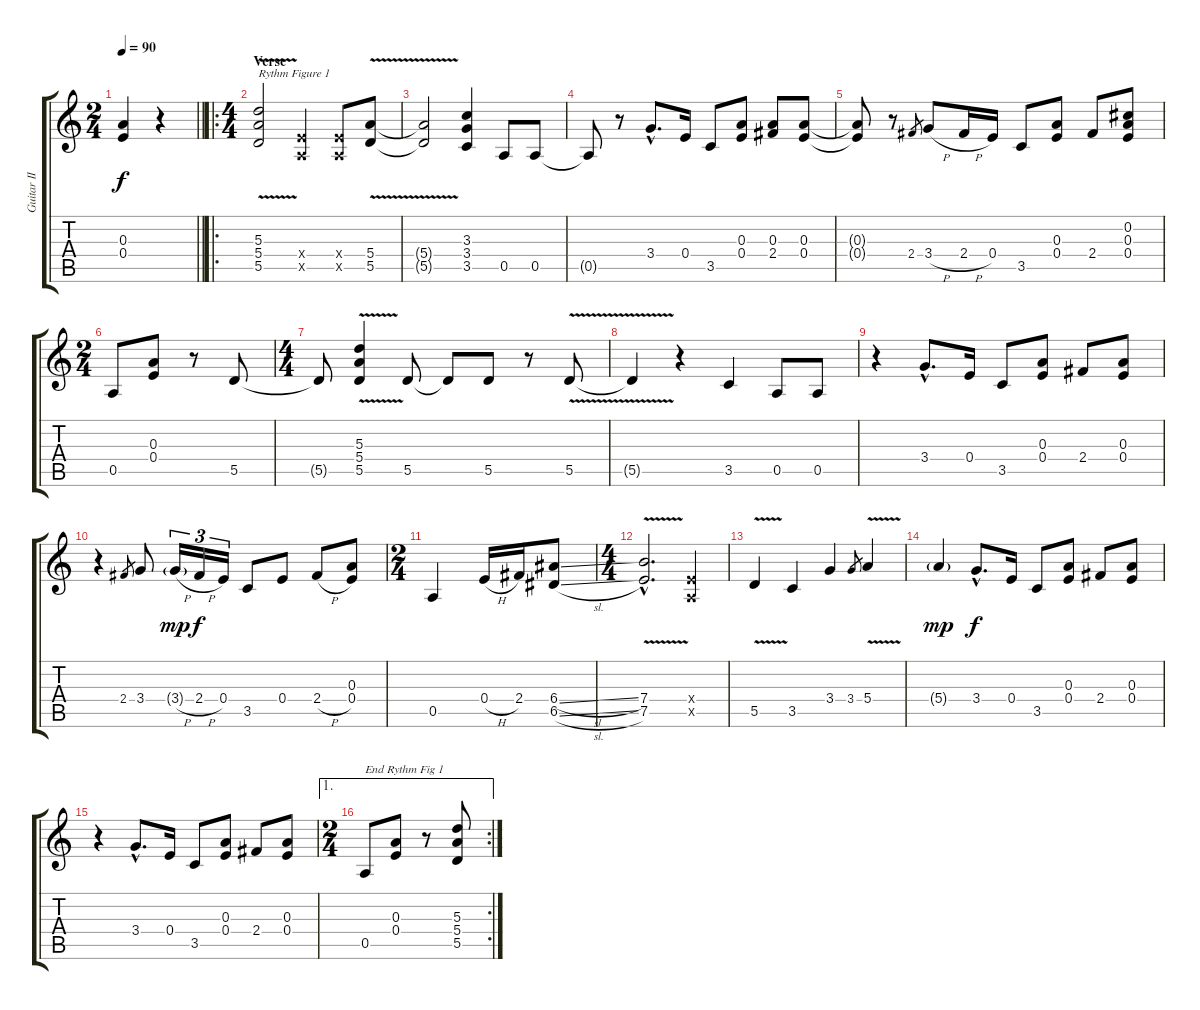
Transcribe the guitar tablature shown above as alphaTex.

\track ("Guitar II" "Guitar II") {instrument distortionguitar}
\staff {score tabs}
\tuning (E4 Db4 A3 E3 A2 E2) {hide}
\ts (2 4)
\tempo 90
\clef g2
\barLineRight lightlight
\ks c
(0.3{t} 0.4{t}).4{dy f} r.4 |
\ro
\ts (4 4)
\section ("" "Verse")
(5.3{v} 5.4{v} 5.5{v}).2{txt "Rythm Figure 1"} (0.4{x} 0.5{x}).4 (0.4{x} 0.5{x}).8 (5.4{v} 5.5{v}).8 |
(5.4{t} 5.5{t}).2 (3.3 3.4 3.5).4 0.5.8 0.5.8 |
0.5{t}.8 r.8 3.4{hac}.8{d} 0.4.16 3.5.8 (0.3 0.4).8 (0.3 2.4).8 (0.3 0.4).8 |
(0.3{t} 0.4{t}).8 r.8 2.4.8{gr} 3.4{h}.8 2.4{h}.16 0.4.16 3.5.8 (0.3 0.4).8 2.4.8 (0.2 0.3 0.4).8 |
\ts (2 4)
0.5.8 (0.3 0.4).8 r.8 5.5.8 |
\ts (4 4)
5.5{t}.8 (5.3{v} 5.4{v} 5.5{v}).4 5.5.8 5.5{t}.8 5.5.8 r.8 5.5{v}.8 |
5.5{t}.4 r.4 3.5.4 0.5.8 0.5.8 |
r.4 3.4{hac}.8{d} 0.4.16 3.5.8 (0.3 0.4).8 2.4.8 (0.3 0.4).8 |
r.4 2.4.8{gr} 3.4.8 3.4{h g}.16{tu (3 2) dy mp} 2.4{h}.16{tu (3 2) dy f} 0.4.16{tu (3 2)} 3.5.8 0.4.8 2.4{h}.8 (0.3 0.4).8 |
\ts (2 4)
0.5.4 0.4{h}.16 2.4.16 (6.4{sl} 6.5{sl}).8 |
\ts (4 4)
(7.4{v hac} 7.5{v hac}).2{d} (0.4{x} 0.5{x}).4 |
5.5{v}.4 3.5.4 3.4.4 3.4.8{gr} 5.4{v}.4 |
5.4{g}.4{dy mp} 3.4{hac}.8{d dy f} 0.4.16 3.5.8 (0.3 0.4).8 2.4.8 (0.3 0.4).8 |
r.4 3.4{hac}.8{d} 0.4.16 3.5.8 (0.3 0.4).8 2.4.8 (0.3 0.4).8 |
\ae 1
\rc 2
\ts (2 4)
0.5.8{txt "End Rythm Fig 1"} (0.3 0.4).8 r.8 (5.3 5.4 5.5).8
